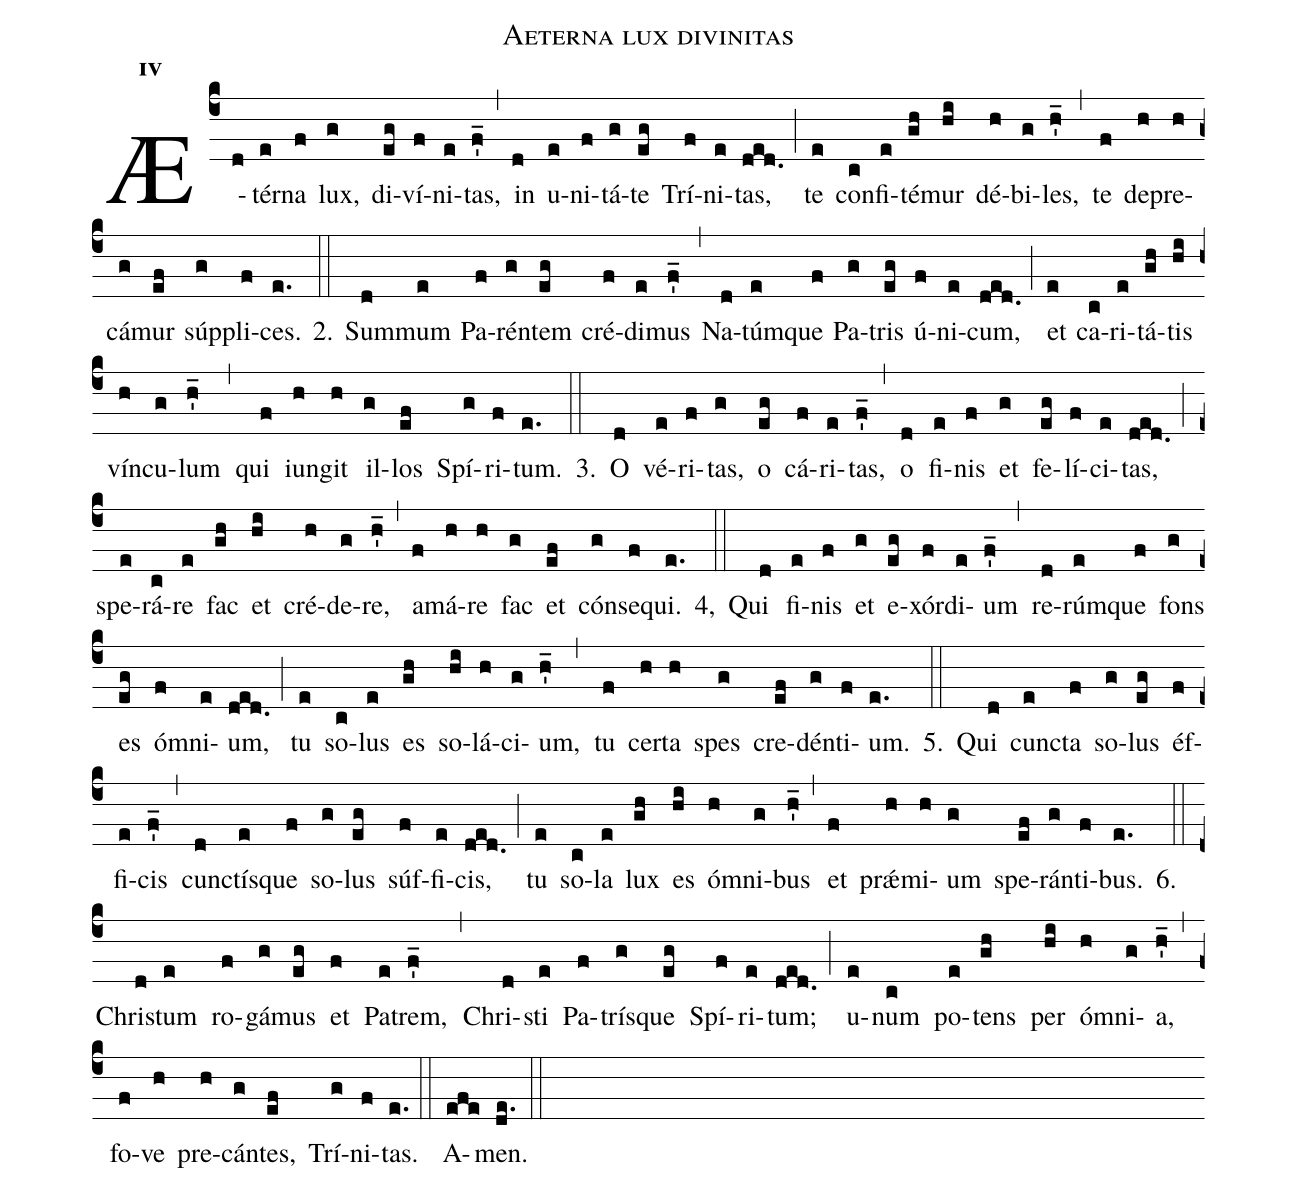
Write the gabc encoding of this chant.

name:Aeterna lux divinitas;
office-part:Hymnus;
mode:4;
%%
initial-style: 1;
name: Aeterna lux divinitas;
book: Liber Hymnarius, p. 190;
occasion: Tempore Per Annum Feriis II Hebd. I & III;
office-part: Ad Officium Lectionis H;
user-notes: ;
commentary: ;
annotation: 4;
centering-scheme: english;
fontsize: 12;
font: OFLSortsMillGoudy;
height: 11;
width: 4.5;
%%
(c4) Æ(d)tér(e)na(f) lux,(g) di(eg)ví(f)ni(e)tas,(f'_) (,)
in(d) u(e)ni(f)tá(g)te(eg) Trí(f)ni(e)tas,(ded.) (;)
te(e) con(c)fi(e)té(gh)mur(hi) dé(h)bi(g)les,(h'_) (,)
te(f) de(h)pre(h)cá(g)mur(ef) súp(g)pli(f)ces.(e.)

2.(::)
Sum(d)mum(e) Pa(f)rén(g)tem(eg) cré(f)di(e)mus(f'_) (,)
Na(d)túm(e)que(f) Pa(g)tris(eg) ú(f)ni(e)cum,(ded.) (;)
et(e) ca(c)ri(e)tá(gh)tis(hi) vín(h)cu(g)lum(h'_) (,)
qui(f) iun(h)git(h) il(g)los(ef) Spí(g)ri(f)tum.(e.)

3.(::)
O(d) vé(e)ri(f)tas,(g) o(eg) cá(f)ri(e)tas,(f'_) (,)
o(d) fi(e)nis(f) et(g) fe(eg)lí(f)ci(e)tas,(ded.) (;)
spe(e)rá(c)re(e) fac(gh) et(hi) cré(h)de(g)re,(h'_) (,)
a(f)má(h)re(h) fac(g) et(ef) cón(g)se(f)qui.(e.)

4,(::)
Qui(d) fi(e)nis(f) et(g) e(eg)xór(f)di(e)um(f'_) (,)
re(d)rúm(e)que(f) fons(g) es(eg) óm(f)ni(e)um,(ded.) (;)
tu(e) so(c)lus(e) es(gh) so(hi)lá(h)ci(g)um,(h'_) (,)
tu(f) cer(h)ta(h) spes(g) cre(ef)dén(g)ti(f)um.(e.)

5.(::)
Qui(d) cun(e)cta(f) so(g)lus(eg) éf(f)fi(e)cis(f'_) (,)
cun(d)ctís(e)que(f) so(g)lus(eg) súf(f)fi(e)cis,(ded.) (;)
tu(e) so(c)la(e) lux(gh) es(hi) óm(h)ni(g)bus(h'_) (,)
et(f) prǽ(h)mi(h)um(g) spe(ef)rán(g)ti(f)bus.(e.)

6.(::)
Chri(d)stum(e) ro(f)gá(g)mus(eg) et(f) Pa(e)trem,(f'_) (,)
Chri(d)sti(e) Pa(f)trís(g)que(eg) Spí(f)ri(e)tum;(ded.) (;)
u(e)num(c) po(e)tens(gh) per(hi) óm(h)ni(g)a,(h'_) (,)
fo(f)ve(h) pre(h)cán(g)tes,(ef) Trí(g)ni(f)tas.(e.) (::)
A(efe)men.(de.) (::)
